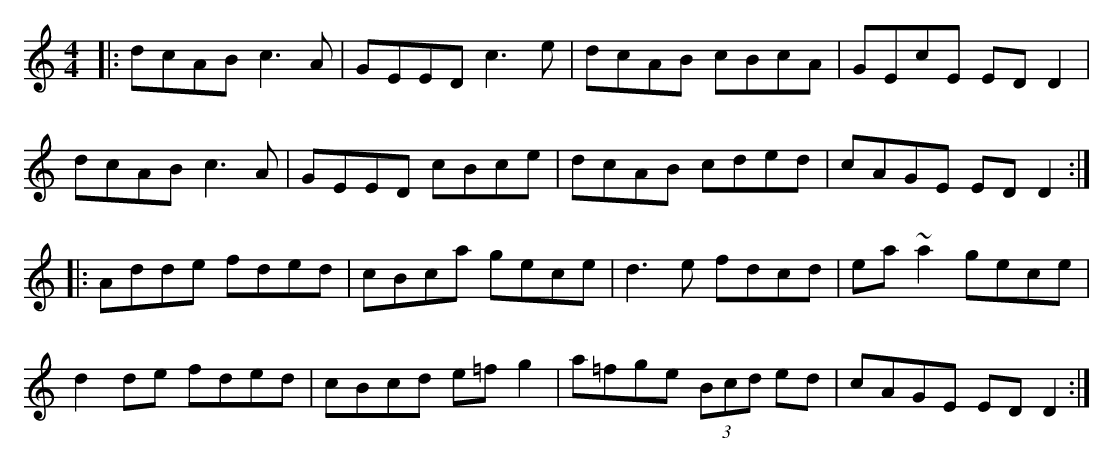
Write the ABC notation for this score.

X:1
M:4/4
K:Ddor
|:dcAB c3 A|GEED c3 e|dcAB cBcA|GEcE EDD2|
dcAB c3 A|GEED cBce|dcAB cded|cAGE EDD2:|
|:Adde fded|cBca gece|d3e fdcd|ea~a2 gece|
d2de fded|cBcd e=fg2|a=fge (3Bcd ed|cAGE EDD2:|
